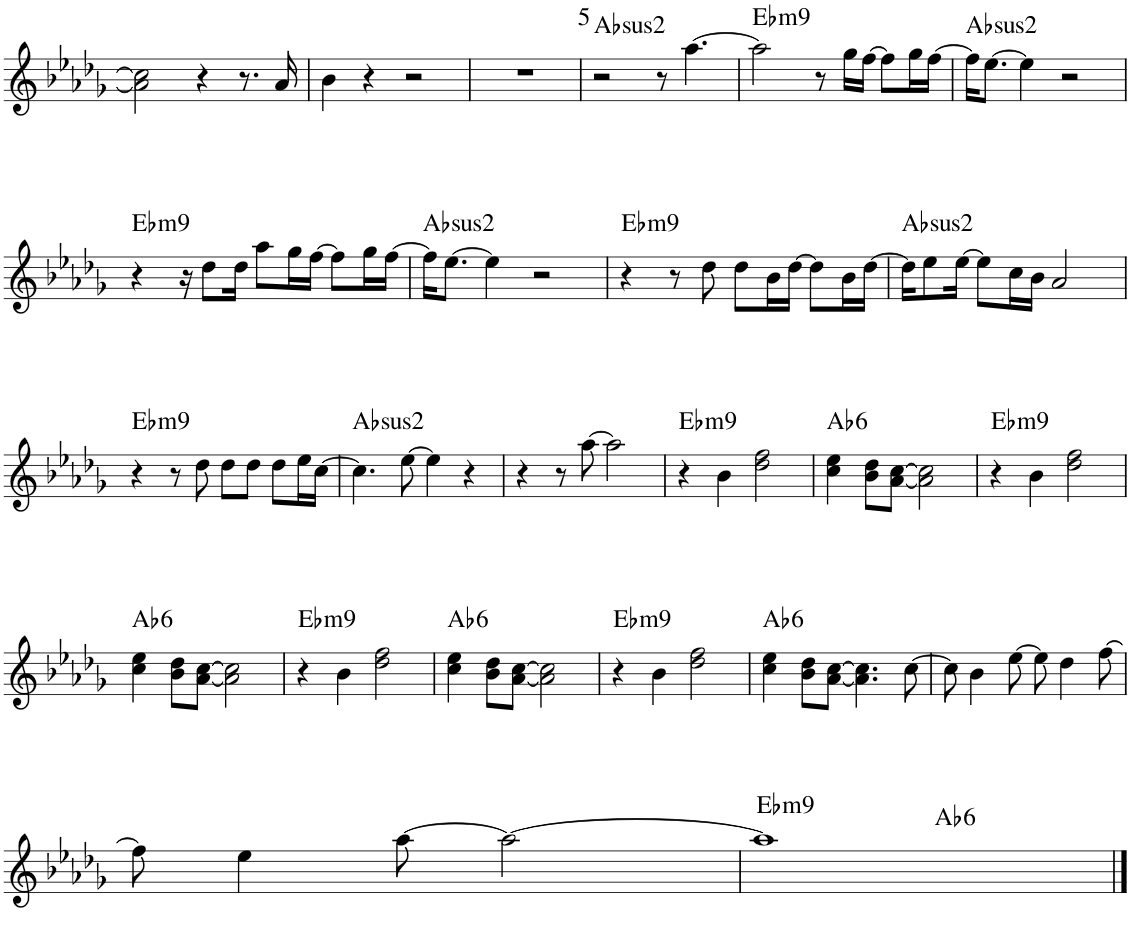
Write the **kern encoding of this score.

**kern	**harte
*part1	*part1
*staff1	*
*I"Piano	*
*I'Pno.	*
!!LO:PB:g=z
*clefG2	*
*k[b-e-a-d-g-]	*
*M4/4	*
=48	=48
2a-\] 2cc\]	.
4r	.
8.r	.
16a-/	.
=49	=49
4b-\	.
4r	.
2r	.
=50	=50
!	!LO:H:kt=5
1r	N
=51	=51
!	!LO:H:kt=2
2r	Ab:(1,2,5)
8r	.
[4.aa-\	.
=52	=52
!	!LO:H:kt=m9
2aa-\]	Eb:min9
8r	.
16gg-\LL	.
[16ff\JJ	.
8ff\L]	.
16gg-\L	.
[16ff\JJ	.
=53	=53
!	!LO:H:kt=2
16ff\KL]	Ab:(1,2,5)
[8.ee-\J	.
4ee-\]	.
2r	.
!!LO:LB:g=z
=54	=54
!	!LO:H:kt=m9
4r	Eb:min9
16r	.
8dd-\L	.
16dd-\Jk	.
8aa-\L	.
16gg-\L	.
[16ff\JJ	.
8ff\L]	.
16gg-\L	.
[16ff\JJ	.
=55	=55
!	!LO:H:kt=2
16ff\KL]	Ab:(1,2,5)
[8.ee-\J	.
4ee-\]	.
2r	.
=56	=56
!	!LO:H:kt=m9
4r	Eb:min9
8r	.
8dd-\	.
8dd-\L	.
16b-\L	.
[16dd-\JJ	.
8dd-\L]	.
16b-\L	.
[16dd-\JJ	.
=57	=57
!	!LO:H:kt=2
16dd-\KL]	Ab:(1,2,5)
8ee-\	.
[16ee-\Jk	.
8ee-\L]	.
16cc\L	.
16b-\JJ	.
2a-/	.
!!LO:LB:g=z
=58	=58
!	!LO:H:kt=m9
4r	Eb:min9
8r	.
8dd-\	.
8dd-\L	.
8dd-\J	.
8dd-\L	.
16ee-\L	.
[16cc\JJ	.
=59	=59
!	!LO:H:kt=2
4.cc\]	Ab:(1,2,5)
[8ee-\	.
4ee-\]	.
4r	.
=60	=60
4r	.
8r	.
[8aa-\	.
2aa-\]	.
=61	=61
!	!LO:H:kt=m9
4r	Eb:min9
4b-\	.
2dd-\ 2ff\	.
=62	=62
!	!LO:H:kt=6
4cc\ 4ee-\	Ab:maj6
8b-\ 8dd-\L	.
[8a-\ [8cc\J	.
2a-\] 2cc\]	.
=63	=63
!	!LO:H:kt=m9
4r	Eb:min9
4b-\	.
2dd-\ 2ff\	.
!!LO:LB:g=z
=64	=64
!	!LO:H:kt=6
4cc\ 4ee-\	Ab:maj6
8b-\ 8dd-\L	.
[8a-\ [8cc\J	.
2a-\] 2cc\]	.
=65	=65
!	!LO:H:kt=m9
4r	Eb:min9
4b-\	.
2dd-\ 2ff\	.
=66	=66
!	!LO:H:kt=6
4cc\ 4ee-\	Ab:maj6
8b-\ 8dd-\L	.
[8a-\ [8cc\J	.
2a-\] 2cc\]	.
=67	=67
!	!LO:H:kt=m9
4r	Eb:min9
4b-\	.
2dd-\ 2ff\	.
=68	=68
!	!LO:H:kt=6
4cc\ 4ee-\	Ab:maj6
8b-\ 8dd-\L	.
[8a-\ [8cc\J	.
4.a-\] 4.cc\]	.
[8cc\	.
=69	=69
8cc\]	.
4b-\	.
[8ee-\	.
8ee-\]	.
4dd-\	.
[8ff\	.
!!LO:LB:g=z
=70	=70
8ff\]	.
4ee-\	.
[8aa-\	.
2aa-\_	.
=71	=71
!	!LO:H:kt=m9
*^	*
1aa-]	2ryy	Eb:min9
!	!	!LO:H:kt=6
.	2ryy	Ab:maj6
*v	*v	*
==	==
*-	*-
